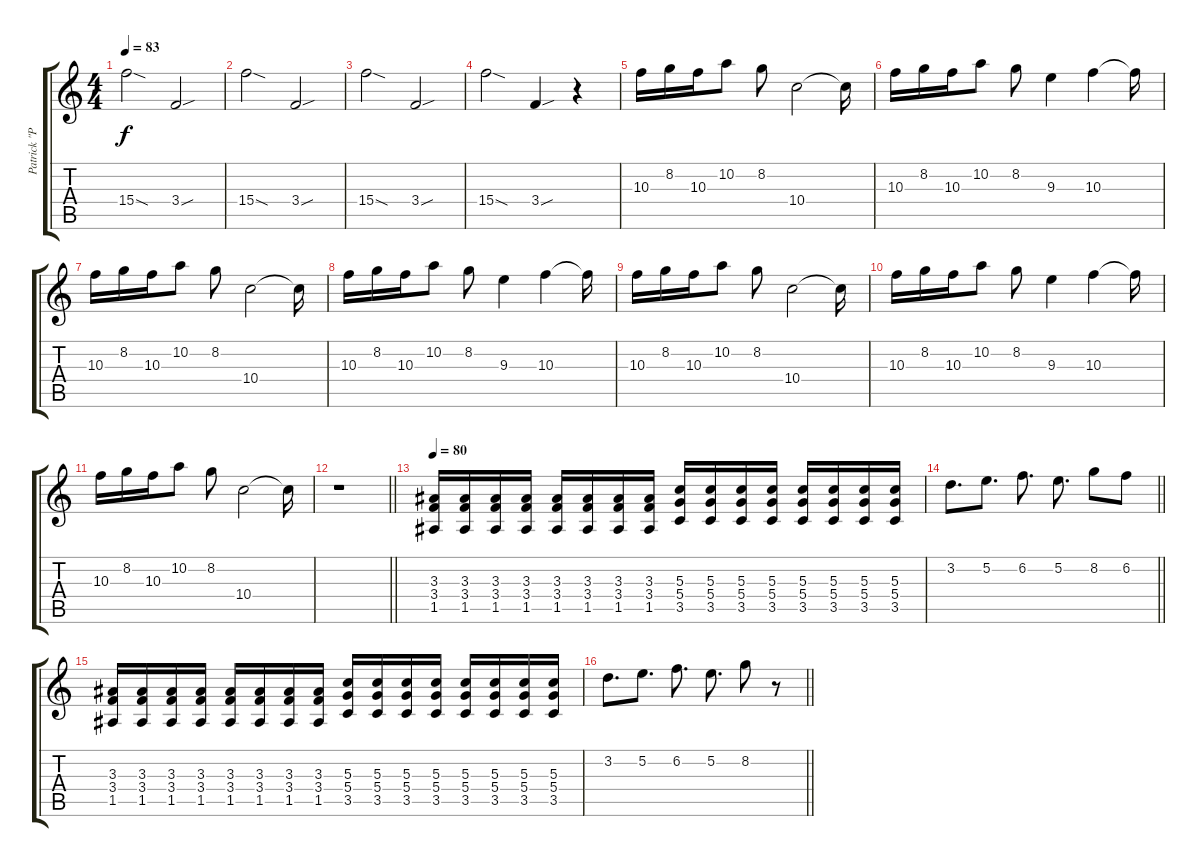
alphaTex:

\track ("Patrick \"Peezee\" Thompson - Guitar 2" "Patrick \"P") {instrument distortionguitar}
\staff {score tabs}
\tuning (E4 B3 G3 D3 A2 E2) {hide}
\ts (4 4)
\tempo 83
\clef g2
\ks c
15.4{sod}.2{dy f} 3.4{sou}.2 |
15.4{sod}.2 3.4{sou}.2 |
15.4{sod}.2 3.4{sou}.2 |
15.4{sod}.2 3.4{sou}.4 r.4 |
10.3.16 8.2.16 10.3.16 10.2.8 8.2.8 10.4.2 10.4{t}.16 |
10.3.16 8.2.16 10.3.16 10.2.8 8.2.8 9.3.4 10.3.4 10.3{t}.16 |
10.3.16 8.2.16 10.3.16 10.2.8 8.2.8 10.4.2 10.4{t}.16 |
10.3.16 8.2.16 10.3.16 10.2.8 8.2.8 9.3.4 10.3.4 10.3{t}.16 |
10.3.16 8.2.16 10.3.16 10.2.8 8.2.8 10.4.2 10.4{t}.16 |
10.3.16 8.2.16 10.3.16 10.2.8 8.2.8 9.3.4 10.3.4 10.3{t}.16 |
10.3.16 8.2.16 10.3.16 10.2.8 8.2.8 10.4.2 10.4{t}.16 |
\barLineRight lightlight
r.1 |
\tempo 80
(3.3 3.4 1.5).16 (3.3 3.4 1.5).16 (3.3 3.4 1.5).16 (3.3 3.4 1.5).16 (3.3 3.4 1.5).16 (3.3 3.4 1.5).16 (3.3 3.4 1.5).16 (3.3 3.4 1.5).16 (5.3 5.4 3.5).16 (5.3 5.4 3.5).16 (5.3 5.4 3.5).16 (5.3 5.4 3.5).16 (5.3 5.4 3.5).16 (5.3 5.4 3.5).16 (5.3 5.4 3.5).16 (5.3 5.4 3.5).16 |
\barLineRight lightlight
3.2.8{d} 5.2.8{d} 6.2.8{d} 5.2.8{d} 8.2.8 6.2.8 |
(3.3 3.4 1.5).16 (3.3 3.4 1.5).16 (3.3 3.4 1.5).16 (3.3 3.4 1.5).16 (3.3 3.4 1.5).16 (3.3 3.4 1.5).16 (3.3 3.4 1.5).16 (3.3 3.4 1.5).16 (5.3 5.4 3.5).16 (5.3 5.4 3.5).16 (5.3 5.4 3.5).16 (5.3 5.4 3.5).16 (5.3 5.4 3.5).16 (5.3 5.4 3.5).16 (5.3 5.4 3.5).16 (5.3 5.4 3.5).16 |
\barLineRight lightlight
3.2.8{d} 5.2.8{d} 6.2.8{d} 5.2.8{d} 8.2.8 r.8
